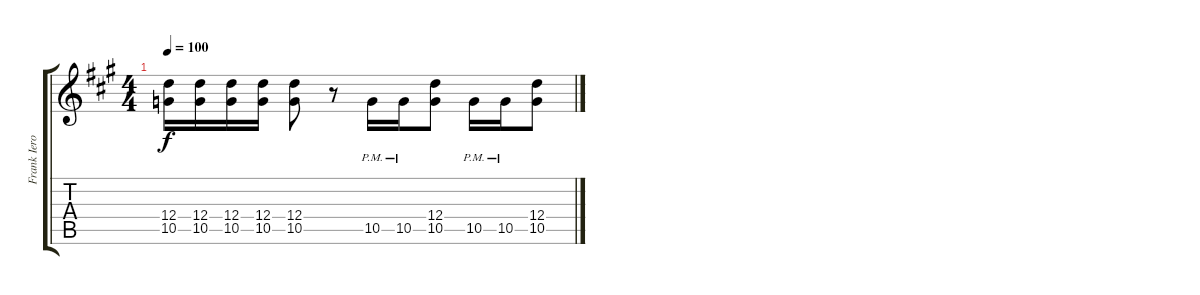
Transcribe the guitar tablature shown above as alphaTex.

\track ("Frank Iero" "Frank Iero") {instrument distortionguitar}
\staff {score tabs}
\tuning (E4 B3 G3 D3 A2 D2) {hide}
\ts (4 4)
\tempo 100
\clef g2
\ks a
(12.4 10.5).16{dy f} (12.4 10.5).16 (12.4 10.5).16 (12.4 10.5).16 (12.4 10.5).8 r.8 10.5{pm}.16 10.5{pm}.16 (12.4 10.5).8 10.5{pm}.16 10.5{pm}.16 (12.4 10.5).8
